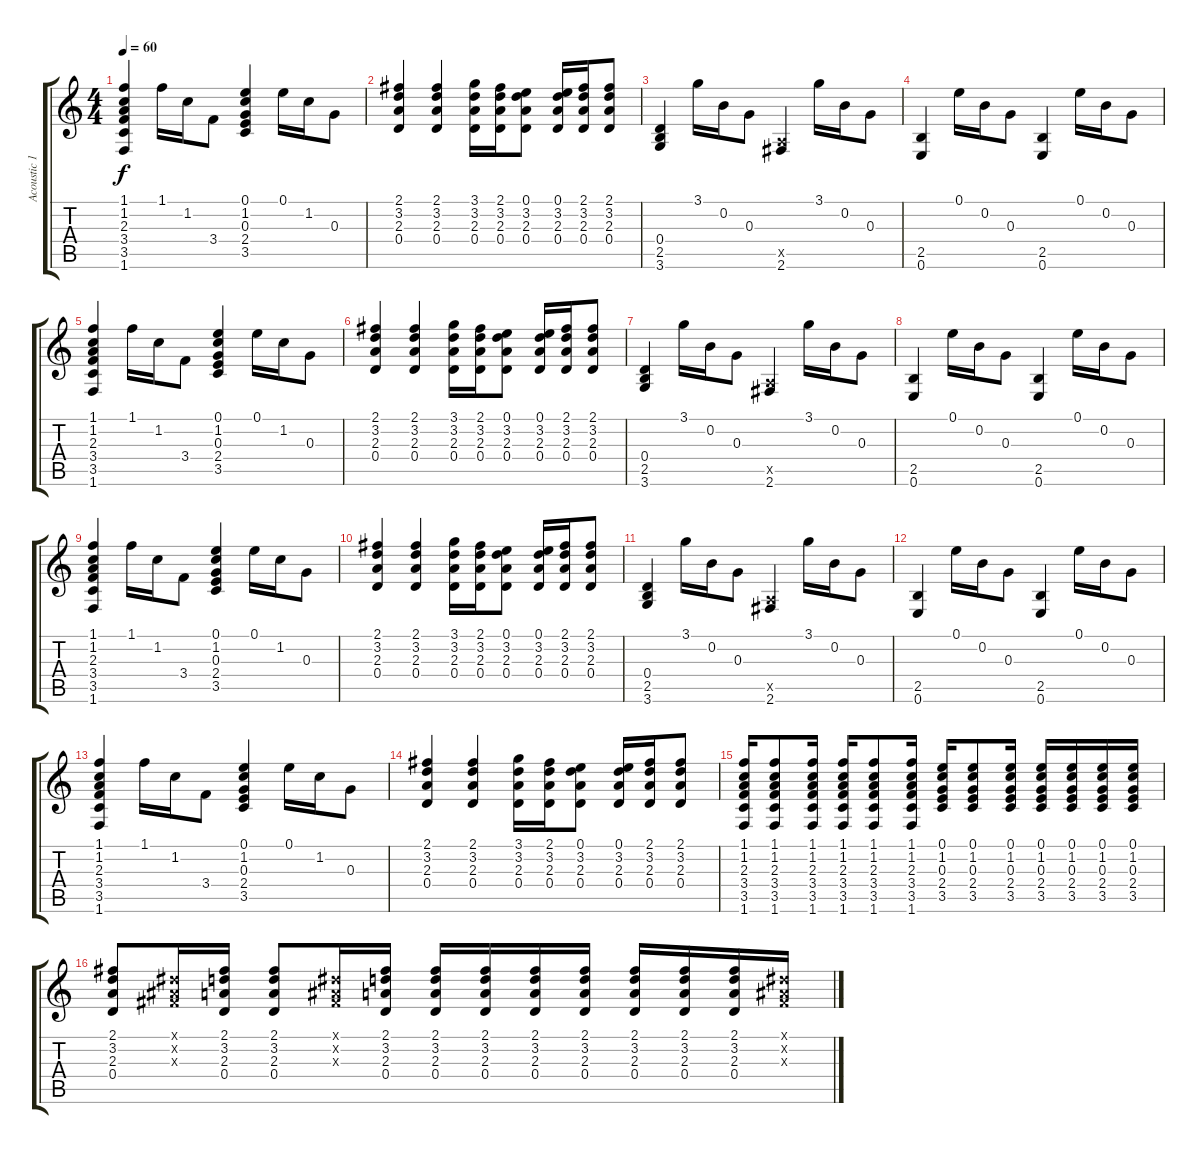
\track ("Acoustic 1" "Acoustic 1") {instrument acousticguitarsteel}
\staff {score tabs}
\tuning (E4 B3 G3 D3 A2 E2) {hide}
\ts (4 4)
\tempo 60
\clef g2
\ks c
(1.1 1.2 2.3 3.4 3.5 1.6).4{dy f} 1.1.16 1.2.16 3.4.8 (0.1 1.2 0.3 2.4 3.5).4 0.1.16 1.2.16 0.3.8 |
(2.1 3.2 2.3 0.4).4 (2.1 3.2 2.3 0.4).4 (3.1 3.2 2.3 0.4).16 (2.1 3.2 2.3 0.4).16 (0.1 3.2 2.3 0.4).8 (0.1 3.2 2.3 0.4).16 (2.1 3.2 2.3 0.4).16 (2.1 3.2 2.3 0.4).8 |
(0.4 2.5 3.6).4 3.1.16 0.2.16 0.3.8 (0.5{x} 2.6).4 3.1.16 0.2.16 0.3.8 |
(2.5 0.6).4 0.1.16 0.2.16 0.3.8 (2.5 0.6).4 0.1.16 0.2.16 0.3.8 |
(1.1 1.2 2.3 3.4 3.5 1.6).4 1.1.16 1.2.16 3.4.8 (0.1 1.2 0.3 2.4 3.5).4 0.1.16 1.2.16 0.3.8 |
(2.1 3.2 2.3 0.4).4 (2.1 3.2 2.3 0.4).4 (3.1 3.2 2.3 0.4).16 (2.1 3.2 2.3 0.4).16 (0.1 3.2 2.3 0.4).8 (0.1 3.2 2.3 0.4).16 (2.1 3.2 2.3 0.4).16 (2.1 3.2 2.3 0.4).8 |
(0.4 2.5 3.6).4 3.1.16 0.2.16 0.3.8 (0.5{x} 2.6).4 3.1.16 0.2.16 0.3.8 |
(2.5 0.6).4 0.1.16 0.2.16 0.3.8 (2.5 0.6).4 0.1.16 0.2.16 0.3.8 |
(1.1 1.2 2.3 3.4 3.5 1.6).4 1.1.16 1.2.16 3.4.8 (0.1 1.2 0.3 2.4 3.5).4 0.1.16 1.2.16 0.3.8 |
(2.1 3.2 2.3 0.4).4 (2.1 3.2 2.3 0.4).4 (3.1 3.2 2.3 0.4).16 (2.1 3.2 2.3 0.4).16 (0.1 3.2 2.3 0.4).8 (0.1 3.2 2.3 0.4).16 (2.1 3.2 2.3 0.4).16 (2.1 3.2 2.3 0.4).8 |
(0.4 2.5 3.6).4 3.1.16 0.2.16 0.3.8 (0.5{x} 2.6).4 3.1.16 0.2.16 0.3.8 |
(2.5 0.6).4 0.1.16 0.2.16 0.3.8 (2.5 0.6).4 0.1.16 0.2.16 0.3.8 |
(1.1 1.2 2.3 3.4 3.5 1.6).4 1.1.16 1.2.16 3.4.8 (0.1 1.2 0.3 2.4 3.5).4 0.1.16 1.2.16 0.3.8 |
(2.1 3.2 2.3 0.4).4 (2.1 3.2 2.3 0.4).4 (3.1 3.2 2.3 0.4).16 (2.1 3.2 2.3 0.4).16 (0.1 3.2 2.3 0.4).8 (0.1 3.2 2.3 0.4).16 (2.1 3.2 2.3 0.4).16 (2.1 3.2 2.3 0.4).8 |
(1.1 1.2 2.3 3.4 3.5 1.6).16 (1.1 1.2 2.3 3.4 3.5 1.6).8 (1.1 1.2 2.3 3.4 3.5 1.6).16 (1.1 1.2 2.3 3.4 3.5 1.6).16 (1.1 1.2 2.3 3.4 3.5 1.6).8 (1.1 1.2 2.3 3.4 3.5 1.6).16 (0.1 1.2 0.3 2.4 3.5).16 (0.1 1.2 0.3 2.4 3.5).8 (0.1 1.2 0.3 2.4 3.5).16 (0.1 1.2 0.3 2.4 3.5).16 (0.1 1.2 0.3 2.4 3.5).16 (0.1 1.2 0.3 2.4 3.5).16 (0.1 1.2 0.3 2.4 3.5).16 |
(2.1 3.2 2.3 0.4).8 (-1.1{x} -1.2{x} -1.3{x}).16 (2.1 3.2 2.3 0.4).16 (2.1 3.2 2.3 0.4).8 (-1.1{x} -1.2{x} -1.3{x}).16 (2.1 3.2 2.3 0.4).16 (2.1 3.2 2.3 0.4).16 (2.1 3.2 2.3 0.4).16 (2.1 3.2 2.3 0.4).16 (2.1 3.2 2.3 0.4).16 (2.1 3.2 2.3 0.4).16 (2.1 3.2 2.3 0.4).16 (2.1 3.2 2.3 0.4).16 (-1.1{x} -1.2{x} -1.3{x}).16
